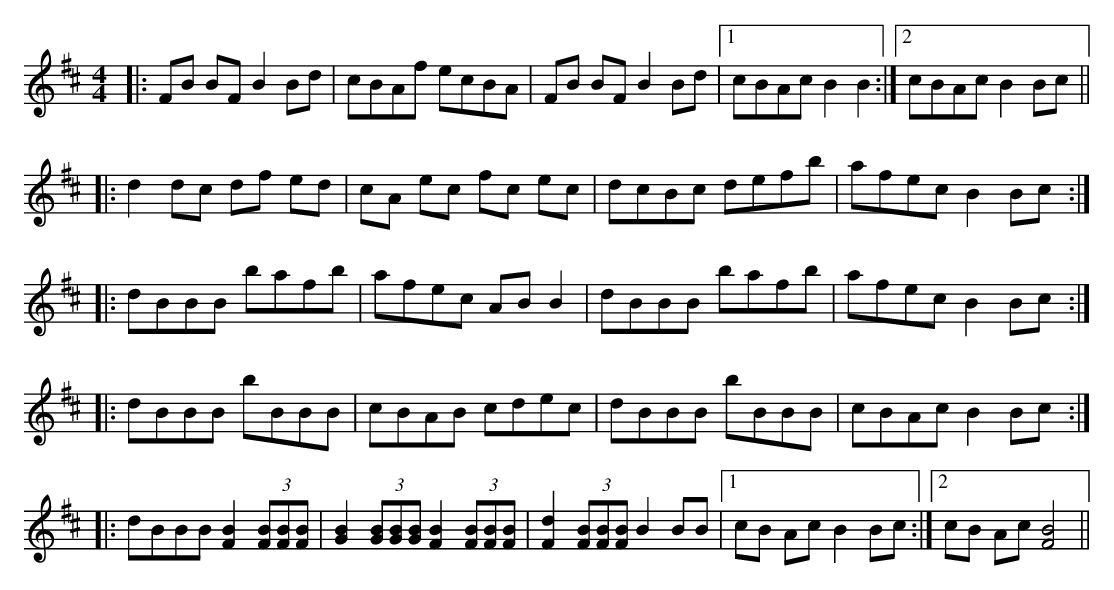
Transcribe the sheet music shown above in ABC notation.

X:1
M:4/4
K:Bmin
|:FB BF B2 Bd|cBAf ecBA|FB BF B2 Bd|1 cBAc B2 B2:|2 cBAc B2 Bc||
|:d2 dc df ed|cA ec fc ec|dcBc defb|afec B2 Bc:|
|:dBBB bafb|afec AB B2|dBBB bafb|afec B2 Bc:|
|:dBBB bBBB|cBAB cdec|dBBB bBBB|cBAc B2 Bc:|
|:dBBB [FB]2 (3[FB][FB][FB]|[GB]2 (3[GB][GB][GB] [FB]2 (3[FB][FB][FB]|[Fd]2 (3[FB][FB][FB] B2 BB|1 cB Ac B2 Bc:|2 cB Ac [FB]4||
